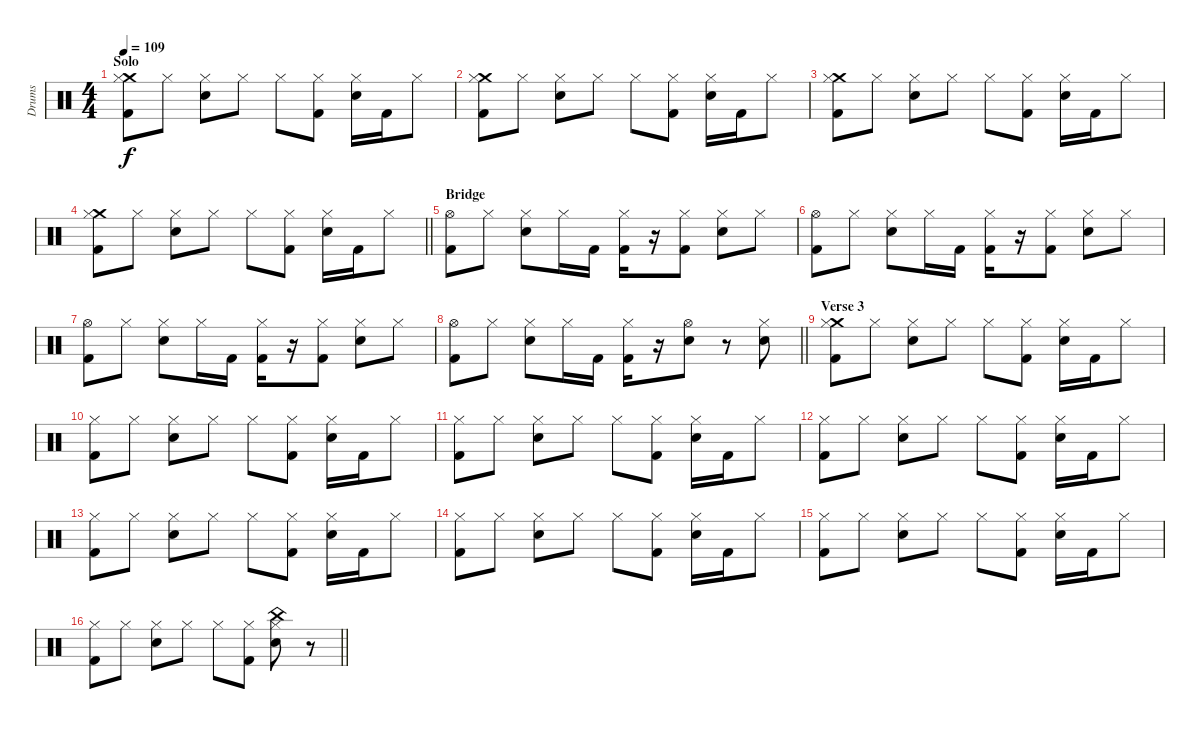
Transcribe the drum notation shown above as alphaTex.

\track ("Drums" "Drums") {instrument percussion}
\staff {score}
\articulation defaults
\ts (4 4)
\section ("" "Solo")
\tempo 109
\clef neutral
\ks c
("Crash medium (hit)" "Hi-Hat (closed)" "Kick (hit) 2").8{dy f} "Hi-Hat (closed)".8 ("Hi-Hat (closed)" "Snare (hit) 2").8 "Hi-Hat (closed)".8 "Hi-Hat (closed)".8 ("Hi-Hat (closed)" "Kick (hit) 2").8 ("Hi-Hat (closed)" "Snare (hit) 2").16 "Kick (hit) 2".16 "Hi-Hat (closed)".8 |
("Crash medium (hit)" "Hi-Hat (closed)" "Kick (hit) 2").8 "Hi-Hat (closed)".8 ("Hi-Hat (closed)" "Snare (hit) 2").8 "Hi-Hat (closed)".8 "Hi-Hat (closed)".8 ("Hi-Hat (closed)" "Kick (hit) 2").8 ("Hi-Hat (closed)" "Snare (hit) 2").16 "Kick (hit) 2".16 "Hi-Hat (closed)".8 |
("Crash medium (hit)" "Hi-Hat (closed)" "Kick (hit) 2").8 "Hi-Hat (closed)".8 ("Hi-Hat (closed)" "Snare (hit) 2").8 "Hi-Hat (closed)".8 "Hi-Hat (closed)".8 ("Hi-Hat (closed)" "Kick (hit) 2").8 ("Hi-Hat (closed)" "Snare (hit) 2").16 "Kick (hit) 2".16 "Hi-Hat (closed)".8 |
\barLineRight lightlight
("Crash medium (hit)" "Hi-Hat (closed)" "Kick (hit) 2").8 "Hi-Hat (closed)".8 ("Hi-Hat (closed)" "Snare (hit) 2").8 "Hi-Hat (closed)".8 "Hi-Hat (closed)".8 ("Hi-Hat (closed)" "Kick (hit) 2").8 ("Hi-Hat (closed)" "Snare (hit) 2").16 "Kick (hit) 2".16 "Hi-Hat (closed)".8 |
\section ("" "Bridge")
("Hi-Hat (open)" "Kick (hit) 2").8 "Hi-Hat (closed)".8 ("Hi-Hat (closed)" "Snare (hit) 2").8 "Hi-Hat (closed)".16 "Kick (hit) 2".16 ("Hi-Hat (closed)" "Kick (hit) 2").16 r.16 ("Hi-Hat (closed)" "Kick (hit) 2").8 ("Hi-Hat (closed)" "Snare (hit) 2").8 "Hi-Hat (closed)".8 |
("Hi-Hat (open)" "Kick (hit) 2").8 "Hi-Hat (closed)".8 ("Hi-Hat (closed)" "Snare (hit) 2").8 "Hi-Hat (closed)".16 "Kick (hit) 2".16 ("Hi-Hat (closed)" "Kick (hit) 2").16 r.16 ("Hi-Hat (closed)" "Kick (hit) 2").8 ("Hi-Hat (closed)" "Snare (hit) 2").8 "Hi-Hat (closed)".8 |
("Hi-Hat (open)" "Kick (hit) 2").8 "Hi-Hat (closed)".8 ("Hi-Hat (closed)" "Snare (hit) 2").8 "Hi-Hat (closed)".16 "Kick (hit) 2".16 ("Hi-Hat (closed)" "Kick (hit) 2").16 r.16 ("Hi-Hat (closed)" "Kick (hit) 2").8 ("Hi-Hat (closed)" "Snare (hit) 2").8 "Hi-Hat (closed)".8 |
\barLineRight lightlight
("Hi-Hat (open)" "Kick (hit) 2").8 "Hi-Hat (closed)".8 ("Hi-Hat (closed)" "Snare (hit) 2").8 "Hi-Hat (closed)".16 "Kick (hit) 2".16 ("Hi-Hat (closed)" "Kick (hit) 2").16 r.16 ("Hi-Hat (open)" "Snare (hit) 2").8 r.8 ("Snare (hit) 2" "Hi-Hat (closed)").8 |
\section ("" "Verse 3")
("Crash medium (hit)" "Hi-Hat (closed)" "Kick (hit) 2").8 "Hi-Hat (closed)".8 ("Hi-Hat (closed)" "Snare (hit) 2").8 "Hi-Hat (closed)".8 "Hi-Hat (closed)".8 ("Hi-Hat (closed)" "Kick (hit) 2").8 ("Hi-Hat (closed)" "Snare (hit) 2").16 "Kick (hit) 2".16 "Hi-Hat (closed)".8 |
("Hi-Hat (closed)" "Kick (hit) 2").8 "Hi-Hat (closed)".8 ("Hi-Hat (closed)" "Snare (hit) 2").8 "Hi-Hat (closed)".8 "Hi-Hat (closed)".8 ("Hi-Hat (closed)" "Kick (hit) 2").8 ("Hi-Hat (closed)" "Snare (hit) 2").16 "Kick (hit) 2".16 "Hi-Hat (closed)".8 |
("Hi-Hat (closed)" "Kick (hit) 2").8 "Hi-Hat (closed)".8 ("Hi-Hat (closed)" "Snare (hit) 2").8 "Hi-Hat (closed)".8 "Hi-Hat (closed)".8 ("Hi-Hat (closed)" "Kick (hit) 2").8 ("Hi-Hat (closed)" "Snare (hit) 2").16 "Kick (hit) 2".16 "Hi-Hat (closed)".8 |
("Hi-Hat (closed)" "Kick (hit) 2").8 "Hi-Hat (closed)".8 ("Hi-Hat (closed)" "Snare (hit) 2").8 "Hi-Hat (closed)".8 "Hi-Hat (closed)".8 ("Hi-Hat (closed)" "Kick (hit) 2").8 ("Hi-Hat (closed)" "Snare (hit) 2").16 "Kick (hit) 2".16 "Hi-Hat (closed)".8 |
("Hi-Hat (closed)" "Kick (hit) 2").8 "Hi-Hat (closed)".8 ("Hi-Hat (closed)" "Snare (hit) 2").8 "Hi-Hat (closed)".8 "Hi-Hat (closed)".8 ("Hi-Hat (closed)" "Kick (hit) 2").8 ("Hi-Hat (closed)" "Snare (hit) 2").16 "Kick (hit) 2".16 "Hi-Hat (closed)".8 |
("Hi-Hat (closed)" "Kick (hit) 2").8 "Hi-Hat (closed)".8 ("Hi-Hat (closed)" "Snare (hit) 2").8 "Hi-Hat (closed)".8 "Hi-Hat (closed)".8 ("Hi-Hat (closed)" "Kick (hit) 2").8 ("Hi-Hat (closed)" "Snare (hit) 2").16 "Kick (hit) 2".16 "Hi-Hat (closed)".8 |
("Hi-Hat (closed)" "Kick (hit) 2").8 "Hi-Hat (closed)".8 ("Hi-Hat (closed)" "Snare (hit) 2").8 "Hi-Hat (closed)".8 "Hi-Hat (closed)".8 ("Hi-Hat (closed)" "Kick (hit) 2").8 ("Hi-Hat (closed)" "Snare (hit) 2").16 "Kick (hit) 2".16 "Hi-Hat (closed)".8 |
\barLineRight lightlight
("Hi-Hat (closed)" "Kick (hit) 2").8 "Hi-Hat (closed)".8 ("Hi-Hat (closed)" "Snare (hit) 2").8 "Hi-Hat (closed)".8 "Hi-Hat (closed)".8 ("Hi-Hat (closed)" "Kick (hit) 2").8 ("China (hit)" "Hi-Hat (closed)" "Snare (hit) 2").8 r.8
